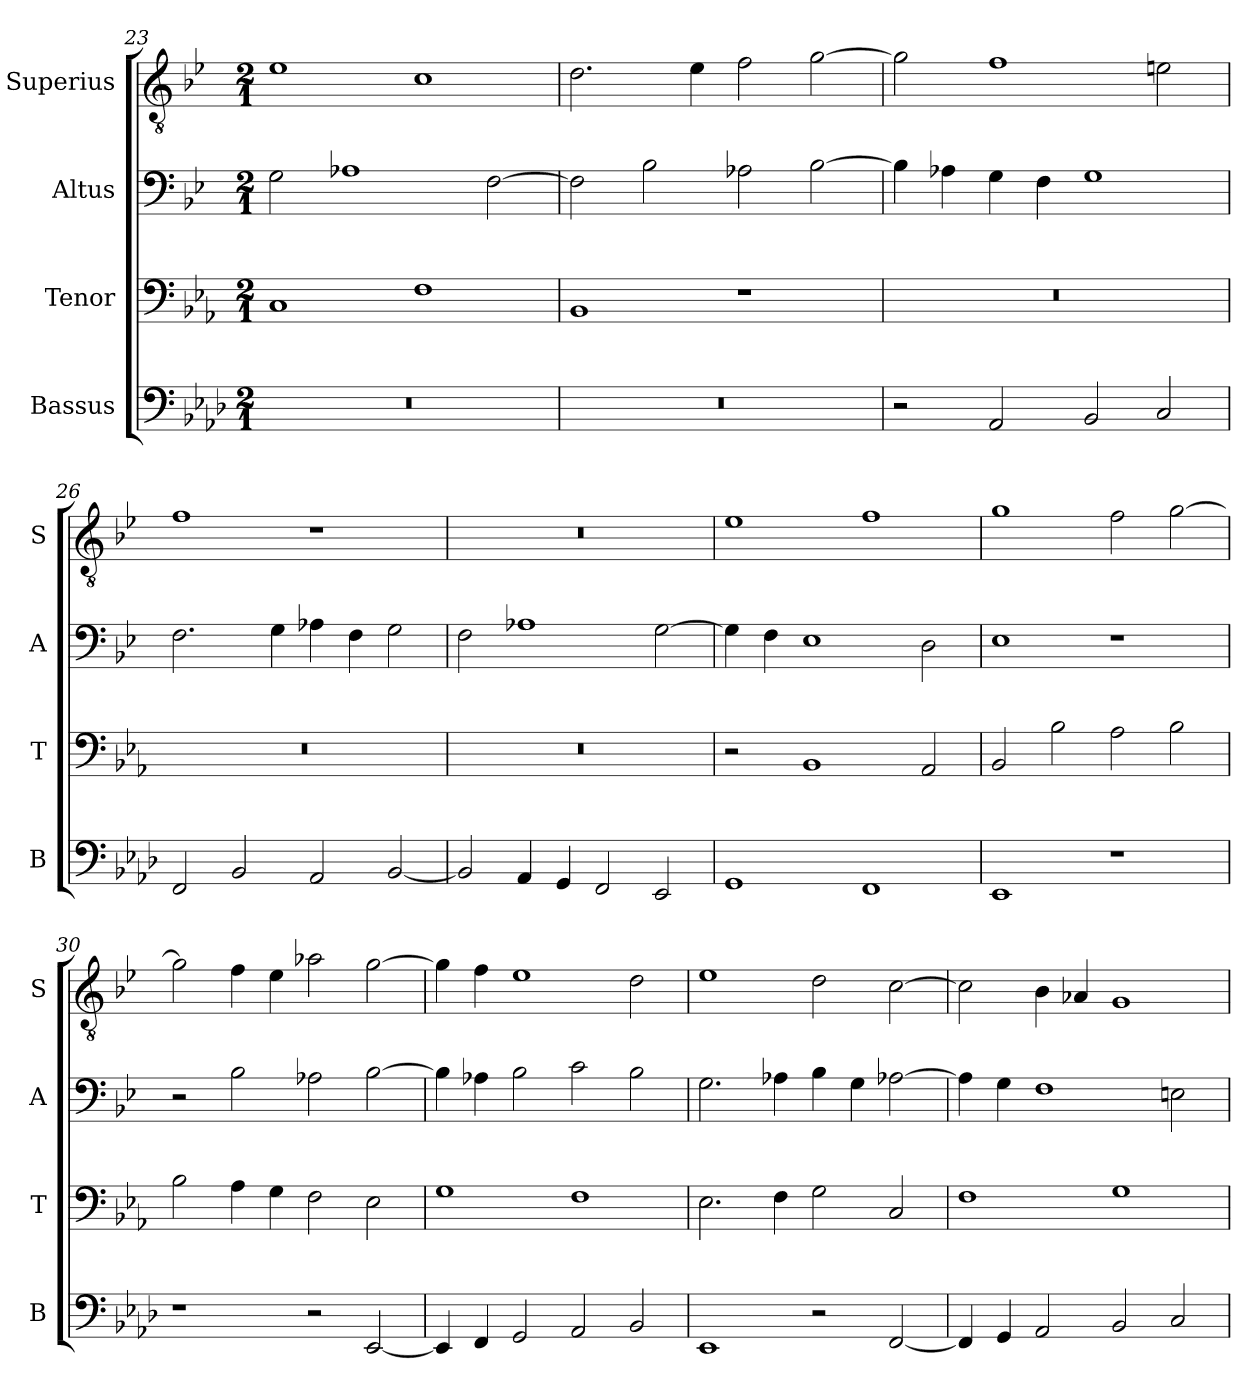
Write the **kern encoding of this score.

**kern	**kern	**kern	**kern
*part4	*part3	*part2	*part1
*staff4	*staff3	*staff2	*staff1
*I"Bassus	*I"Tenor	*I"Altus	*I"Superius
*I'B	*I'T	*I'A	*I'S
*clefF4	*clefF4	*clefF4	*clefGv2
*k[b-e-a-d-]	*k[b-e-a-]	*k[b-e-]	*k[b-e-]
*M2/1	*M2/1	*M2/1	*M2/1
=23	=23	=23	=23
0r	1C	2G\	1e-
.	.	1A-X	.
.	1F	.	1c
.	.	[2F\	.
=24	=24	=24	=24
0r	1BB-	2F\]	2.d\
.	.	2B-\	.
.	.	.	4e-\
.	1r	2A-X\	2f\
.	.	[2B-\	[2g\
=25	=25	=25	=25
2r	0r	4B-\]	2g\]
.	.	4A-X\	.
2AA-/	.	4G\	1f
.	.	4F\	.
2BB-/	.	1G	.
2C/	.	.	2en\
=26	=26	=26	=26
2FF/	0r	2.F\	1f
2BB-/	.	.	.
.	.	4G\	.
2AA-/	.	4A-X\	1r
.	.	4F\	.
[2BB-/	.	2G\	.
=27	=27	=27	=27
2BB-/]	0r	2F\	0r
4AA-/	.	1A-X	.
4GG/	.	.	.
2FF/	.	.	.
2EE-/	.	[2G\	.
=28	=28	=28	=28
1GG	2r	4G\]	1e-
.	.	4F\	.
.	1BB-	1E-	.
1FF	.	.	1f
.	2AA-/	2D\	.
=29	=29	=29	=29
1EE-	2BB-/	1E-	1g
.	2B-\	.	.
1r	2A-\	1r	2f\
.	2B-\	.	[2g\
=30	=30	=30	=30
1r	2B-\	2r	2g\]
.	4A-\	2B-\	4f\
.	4G\	.	4e-\
2r	2F\	2A-X\	2a-X\
[2EE-/	2E-\	[2B-\	[2g\
=31	=31	=31	=31
4EE-/]	1G	4B-\]	4g\]
4FF/	.	4A-X\	4f\
2GG/	.	2B-\	1e-
2AA-/	1F	2c\	.
2BB-/	.	2B-\	2d\
=32	=32	=32	=32
1EE-	2.E-\	2.G\	1e-
.	4F\	4A-X\	.
2r	2G\	4B-\	2d\
.	.	4G\	.
[2FF/	2C/	[2A-X\	[2c\
=33	=33	=33	=33
4FF/]	1F	4A-\]	2c\]
4GG/	.	4G\	.
2AA-/	.	1F	4B-\
.	.	.	4A-X/
2BB-/	1G	.	1G
2C/	.	2En\	.
=	=	=	=
*-	*-	*-	*-
